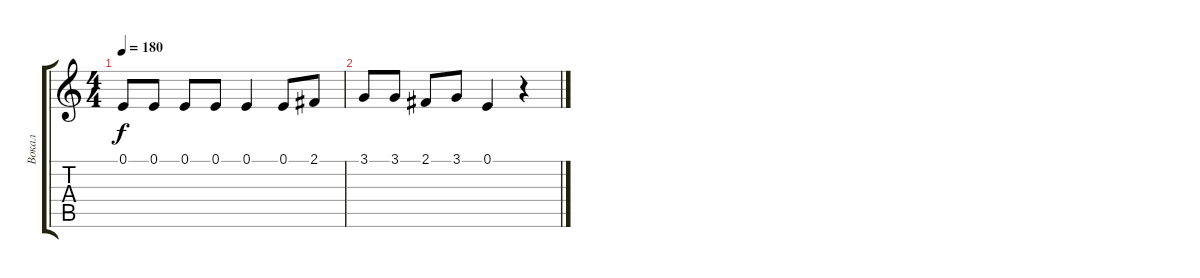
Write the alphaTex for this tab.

\track ("Вокал" "Вокал") {instrument flute}
\staff {score tabs}
\tuning (E4 B3 G3 D3 A2 E2) {hide}
\ts (4 4)
\tempo 180
\clef g2
\ks c
0.1.8{dy f} 0.1.8 0.1.8 0.1.8 0.1.4 0.1.8 2.1.8 |
3.1.8 3.1.8 2.1.8 3.1.8 0.1.4 r.4
